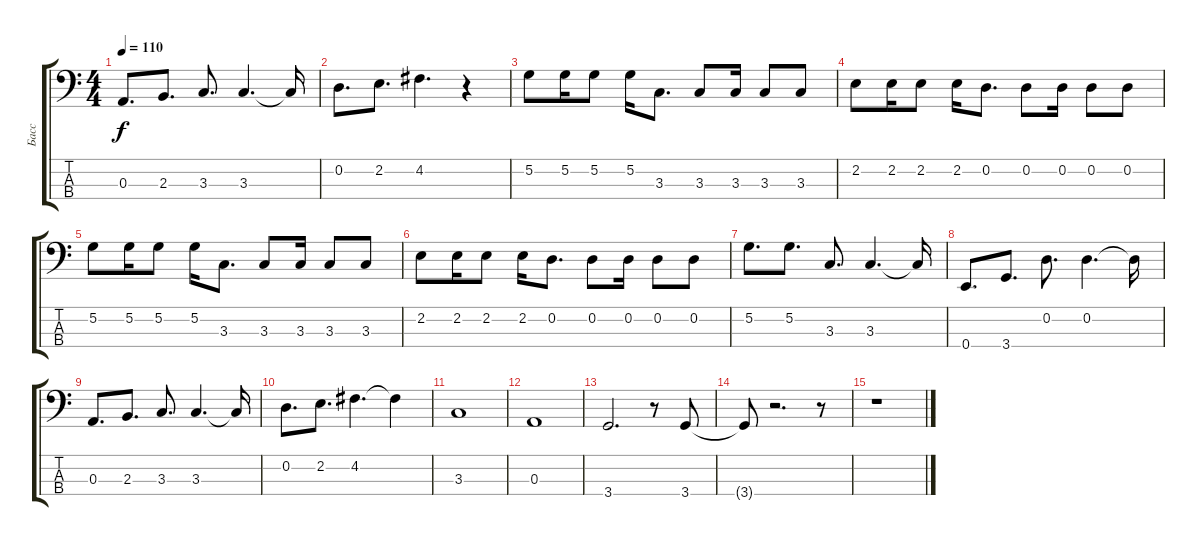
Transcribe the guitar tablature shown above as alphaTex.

\track ("Басс" "Басс") {instrument electricbassfinger}
\staff {score tabs}
\tuning (G2 D2 A1 E1) {hide}
\ts (4 4)
\tempo 110
\clef f4
\ks c
0.3.8{d dy f} 2.3.8{d} 3.3.8{d} 3.3.4{d} 3.3{t}.16 |
0.2.8{d} 2.2.8{d} 4.2.4{d} r.4 |
5.2.8 5.2.16 5.2.8 5.2.16 3.3.8{d} 3.3.8 3.3.16 3.3.8 3.3.8 |
2.2.8 2.2.16 2.2.8 2.2.16 0.2.8{d} 0.2.8 0.2.16 0.2.8 0.2.8 |
5.2.8 5.2.16 5.2.8 5.2.16 3.3.8{d} 3.3.8 3.3.16 3.3.8 3.3.8 |
2.2.8 2.2.16 2.2.8 2.2.16 0.2.8{d} 0.2.8 0.2.16 0.2.8 0.2.8 |
5.2.8{d} 5.2.8{d} 3.3.8{d} 3.3.4{d} 3.3{t}.16 |
0.4.8{d} 3.4.8{d} 0.2.8{d} 0.2.4{d} 0.2{t}.16 |
0.3.8{d} 2.3.8{d} 3.3.8{d} 3.3.4{d} 3.3{t}.16 |
0.2.8{d} 2.2.8{d} 4.2.4{d} 4.2{t}.4 |
3.3.1 |
0.3.1 |
3.4.2{d} r.8 3.4.8 |
3.4{t}.8 r.2{d} r.8 |
r.1
